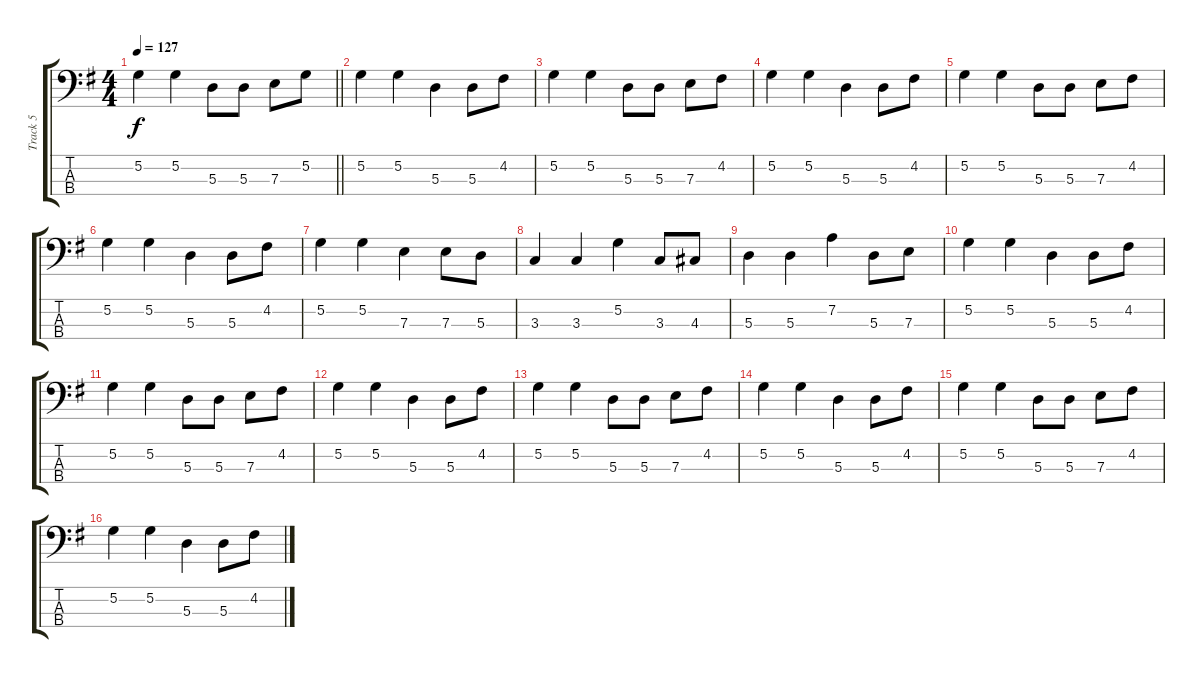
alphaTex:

\track ("Track 5" "Track 5") {instrument electricbassfinger}
\staff {score tabs}
\tuning (G2 D2 A1 E1) {hide}
\ts (4 4)
\tempo 127
\clef f4
\barLineRight lightlight
\ks g
5.2.4{dy f} 5.2.4 5.3.8 5.3.8 7.3.8 5.2.8 |
5.2.4 5.2.4 5.3.4 5.3.8 4.2.8 |
5.2.4 5.2.4 5.3.8 5.3.8 7.3.8 4.2.8 |
5.2.4 5.2.4 5.3.4 5.3.8 4.2.8 |
5.2.4 5.2.4 5.3.8 5.3.8 7.3.8 4.2.8 |
5.2.4 5.2.4 5.3.4 5.3.8 4.2.8 |
5.2.4 5.2.4 7.3.4 7.3.8 5.3.8 |
3.3.4 3.3.4 5.2.4 3.3.8 4.3.8 |
5.3.4 5.3.4 7.2.4 5.3.8 7.3.8 |
5.2.4 5.2.4 5.3.4 5.3.8 4.2.8 |
5.2.4 5.2.4 5.3.8 5.3.8 7.3.8 4.2.8 |
5.2.4 5.2.4 5.3.4 5.3.8 4.2.8 |
5.2.4 5.2.4 5.3.8 5.3.8 7.3.8 4.2.8 |
5.2.4 5.2.4 5.3.4 5.3.8 4.2.8 |
5.2.4 5.2.4 5.3.8 5.3.8 7.3.8 4.2.8 |
5.2.4 5.2.4 5.3.4 5.3.8 4.2.8
